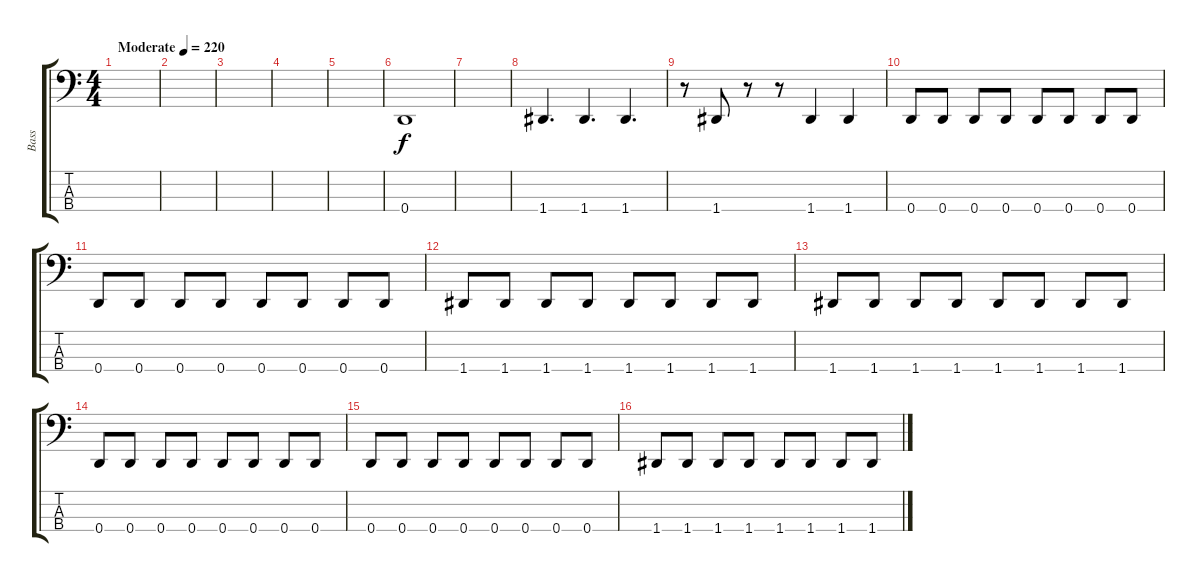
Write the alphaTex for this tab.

\track ("Bass" "Bass") {instrument electricbasspick}
\staff {score tabs}
\tuning (F2 C2 G1 D1) {hide}
\ts (4 4)
\tempo (220 "Moderate")
\clef f4
\ks c
|
|
|
|
|
0.4.1 |
|
1.4.4{d} 1.4.4{d} 1.4.4{d} |
r.8 1.4.8 r.8 r.8 1.4.4 1.4.4 |
0.4.8 0.4.8 0.4.8 0.4.8 0.4.8 0.4.8 0.4.8 0.4.8 |
0.4.8 0.4.8 0.4.8 0.4.8 0.4.8 0.4.8 0.4.8 0.4.8 |
1.4.8 1.4.8 1.4.8 1.4.8 1.4.8 1.4.8 1.4.8 1.4.8 |
1.4.8 1.4.8 1.4.8 1.4.8 1.4.8 1.4.8 1.4.8 1.4.8 |
0.4.8 0.4.8 0.4.8 0.4.8 0.4.8 0.4.8 0.4.8 0.4.8 |
0.4.8 0.4.8 0.4.8 0.4.8 0.4.8 0.4.8 0.4.8 0.4.8 |
1.4.8 1.4.8 1.4.8 1.4.8 1.4.8 1.4.8 1.4.8 1.4.8
